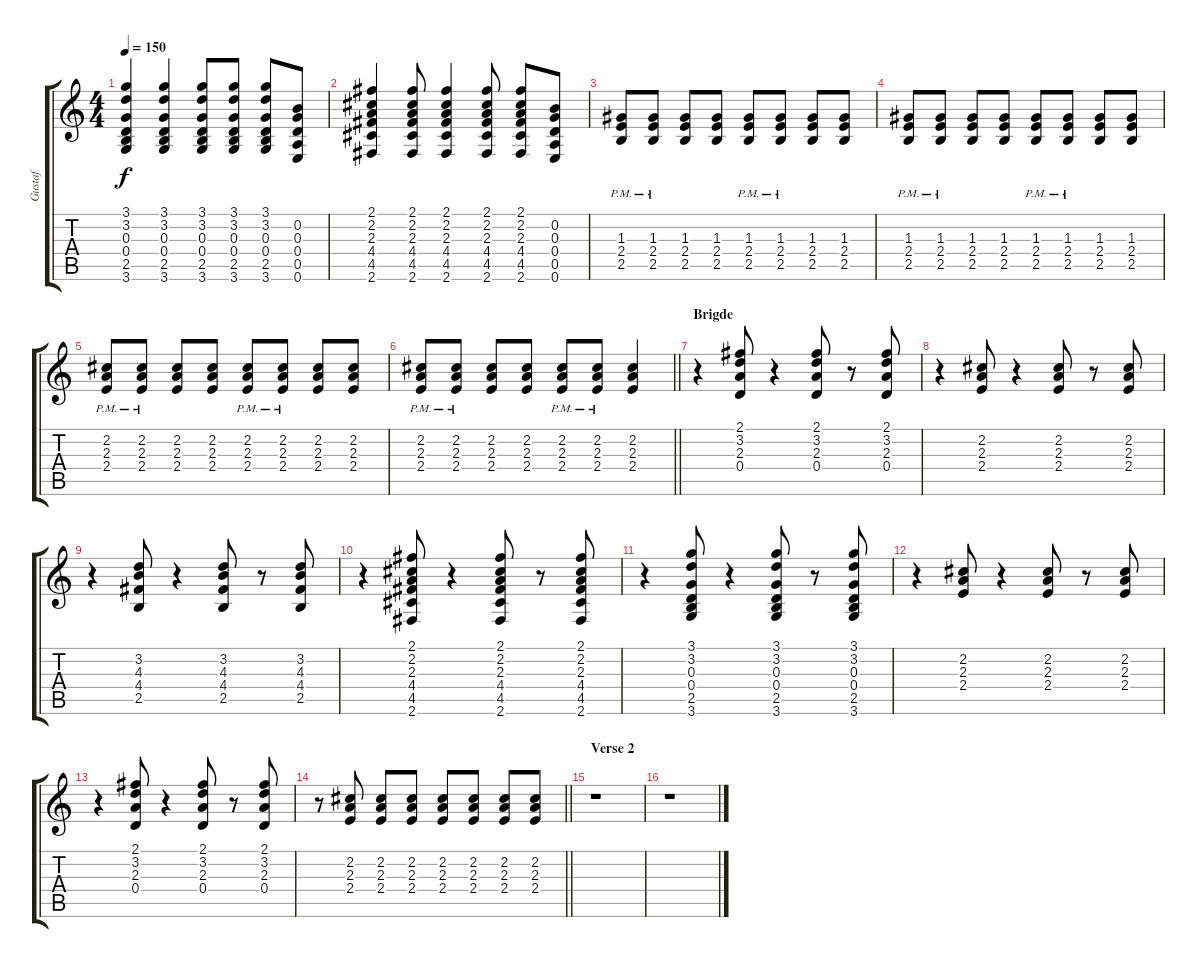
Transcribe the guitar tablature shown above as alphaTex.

\track ("Gustaf" "Gustaf") {instrument distortionguitar}
\staff {score tabs}
\tuning (E4 B3 G3 D3 A2 E2) {hide}
\ts (4 4)
\tempo 150
\clef g2
\ks c
(3.1 3.2 0.3 0.4 2.5 3.6).4{dy f} (3.1 3.2 0.3 0.4 2.5 3.6).4 (3.1 3.2 0.3 0.4 2.5 3.6).8 (3.1 3.2 0.3 0.4 2.5 3.6).8 (3.1 3.2 0.3 0.4 2.5 3.6).8 (0.2 0.3 0.4 0.5 0.6).8 |
(2.1 2.2 2.3 4.4 4.5 2.6).4 (2.1 2.2 2.3 4.4 4.5 2.6).8 (2.1 2.2 2.3 4.4 4.5 2.6).4 (2.1 2.2 2.3 4.4 4.5 2.6).8 (2.1 2.2 2.3 4.4 4.5 2.6).8 (0.2 0.3 0.4 0.5 0.6).8 |
(1.3{pm} 2.4{pm} 2.5{pm}).8 (1.3{pm} 2.4{pm} 2.5{pm}).8 (1.3 2.4 2.5).8 (1.3 2.4 2.5).8 (1.3{pm} 2.4{pm} 2.5{pm}).8 (1.3{pm} 2.4{pm} 2.5{pm}).8 (1.3 2.4 2.5).8 (1.3 2.4 2.5).8 |
(1.3{pm} 2.4{pm} 2.5{pm}).8 (1.3{pm} 2.4{pm} 2.5{pm}).8 (1.3 2.4 2.5).8 (1.3 2.4 2.5).8 (1.3{pm} 2.4{pm} 2.5{pm}).8 (1.3{pm} 2.4{pm} 2.5{pm}).8 (1.3 2.4 2.5).8 (1.3 2.4 2.5).8 |
(2.2{pm} 2.3{pm} 2.4{pm}).8 (2.2{pm} 2.3{pm} 2.4{pm}).8 (2.2 2.3 2.4).8 (2.2 2.3 2.4).8 (2.2{pm} 2.3{pm} 2.4{pm}).8 (2.2{pm} 2.3{pm} 2.4{pm}).8 (2.2 2.3 2.4).8 (2.2 2.3 2.4).8 |
\barLineRight lightlight
(2.2{pm} 2.3{pm} 2.4{pm}).8 (2.2{pm} 2.3{pm} 2.4{pm}).8 (2.2 2.3 2.4).8 (2.2 2.3 2.4).8 (2.2{pm} 2.3{pm} 2.4{pm}).8 (2.2{pm} 2.3{pm} 2.4{pm}).8 (2.2 2.3 2.4).4 |
\section ("" "Brigde")
r.4 (2.1 3.2 2.3 0.4).8 r.4 (2.1 3.2 2.3 0.4).8 r.8 (2.1 3.2 2.3 0.4).8 |
r.4 (2.2 2.3 2.4).8 r.4 (2.2 2.3 2.4).8 r.8 (2.2 2.3 2.4).8 |
r.4 (3.2 4.3 4.4 2.5).8 r.4 (3.2 4.3 4.4 2.5).8 r.8 (3.2 4.3 4.4 2.5).8 |
r.4 (2.1 2.2 2.3 4.4 4.5 2.6).8 r.4 (2.1 2.2 2.3 4.4 4.5 2.6).8 r.8 (2.1 2.2 2.3 4.4 4.5 2.6).8 |
r.4 (3.1 3.2 0.3 0.4 2.5 3.6).8 r.4 (3.1 3.2 0.3 0.4 2.5 3.6).8 r.8 (3.1 3.2 0.3 0.4 2.5 3.6).8 |
r.4 (2.2 2.3 2.4).8 r.4 (2.2 2.3 2.4).8 r.8 (2.2 2.3 2.4).8 |
r.4 (2.1 3.2 2.3 0.4).8 r.4 (2.1 3.2 2.3 0.4).8 r.8 (2.1 3.2 2.3 0.4).8 |
\barLineRight lightlight
r.8 (2.2 2.3 2.4).8 (2.2 2.3 2.4).8 (2.2 2.3 2.4).8 (2.2 2.3 2.4).8 (2.2 2.3 2.4).8 (2.2 2.3 2.4).8 (2.2 2.3 2.4).8 |
\section ("" "Verse 2")
r.1 |
r.1
